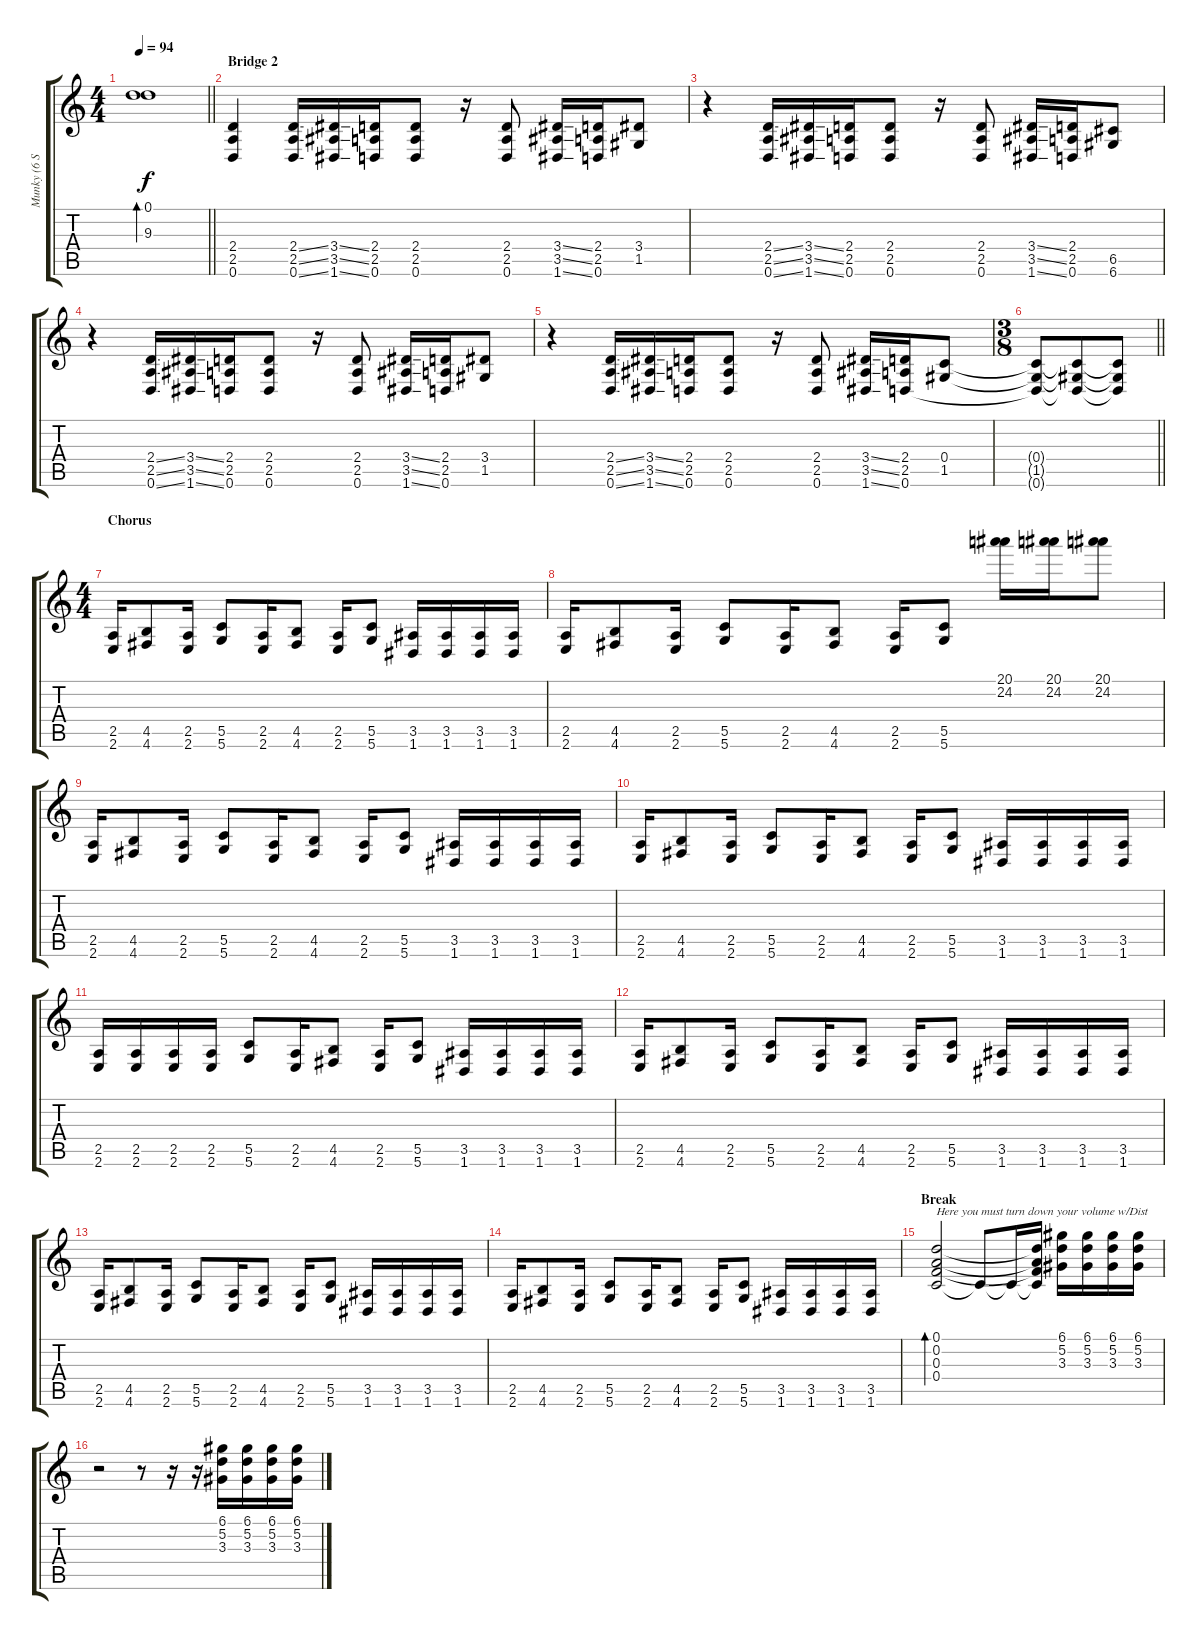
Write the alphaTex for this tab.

\track ("Munky (6 String)" "Munky (6 S") {instrument overdrivenguitar}
\staff {score tabs}
\tuning (D4 A3 F3 C3 G2 D2) {hide}
\ts (4 4)
\tempo 94
\clef g2
\barLineRight lightlight
\ks c
(0.1 9.3).1{bd 240 dy f volume 16} |
\section ("" "Bridge 2")
(2.4 2.5 0.6).4 (2.4{ss} 2.5{ss} 0.6{ss}).16 (3.4{ss} 3.5{ss} 1.6{ss}).16 (2.4 2.5 0.6).16 (2.4 2.5 0.6).8 r.16 (2.4 2.5 0.6).8 (3.4{ss} 3.5{ss} 1.6{ss}).16 (2.4 2.5 0.6).16 (3.4 1.5).8 |
r.4 (2.4{ss} 2.5{ss} 0.6{ss}).16 (3.4{ss} 3.5{ss} 1.6{ss}).16 (2.4 2.5 0.6).16 (2.4 2.5 0.6).8 r.16 (2.4 2.5 0.6).8 (3.4{ss} 3.5{ss} 1.6{ss}).16 (2.4 2.5 0.6).16 (6.5 6.6).8 |
r.4 (2.4{ss} 2.5{ss} 0.6{ss}).16 (3.4{ss} 3.5{ss} 1.6{ss}).16 (2.4 2.5 0.6).16 (2.4 2.5 0.6).8 r.16 (2.4 2.5 0.6).8 (3.4{ss} 3.5{ss} 1.6{ss}).16 (2.4 2.5 0.6).16 (3.4 1.5).8 |
r.4 (2.4{ss} 2.5{ss} 0.6{ss}).16 (3.4{ss} 3.5{ss} 1.6{ss}).16 (2.4 2.5 0.6).16 (2.4 2.5 0.6).8 r.16 (2.4 2.5 0.6).8 (3.4{ss} 3.5{ss} 1.6{ss}).16 (2.4 2.5 0.6).16 (0.4 1.5).8 |
\ts (3 8)
\barLineRight lightlight
(0.4{t} 1.5{t} 0.6{t}).8 (0.4{t} 1.5{t} 0.6{t}).8 (0.4{t} 1.5{t} 0.6{t}).8 |
\ts (4 4)
\section ("" "Chorus")
(2.5 2.6).16 (4.5 4.6).8 (2.5 2.6).16 (5.5 5.6).8 (2.5 2.6).16 (4.5 4.6).8 (2.5 2.6).16 (5.5 5.6).8 (3.5 1.6).16 (3.5 1.6).16 (3.5 1.6).16 (3.5 1.6).16 |
(2.5 2.6).16 (4.5 4.6).8 (2.5 2.6).16 (5.5 5.6).8 (2.5 2.6).16 (4.5 4.6).8 (2.5 2.6).16 (5.5 5.6).8 (20.1 24.2).16{volume 8} (20.1 24.2).16 (20.1 24.2).8 |
(2.5 2.6).16{volume 16} (4.5 4.6).8 (2.5 2.6).16 (5.5 5.6).8 (2.5 2.6).16 (4.5 4.6).8 (2.5 2.6).16 (5.5 5.6).8 (3.5 1.6).16 (3.5 1.6).16 (3.5 1.6).16 (3.5 1.6).16 |
(2.5 2.6).16 (4.5 4.6).8 (2.5 2.6).16 (5.5 5.6).8 (2.5 2.6).16 (4.5 4.6).8 (2.5 2.6).16 (5.5 5.6).8 (3.5 1.6).16 (3.5 1.6).16 (3.5 1.6).16 (3.5 1.6).16 |
(2.5 2.6).16 (2.5 2.6).16 (2.5 2.6).16 (2.5 2.6).16 (5.5 5.6).8 (2.5 2.6).16 (4.5 4.6).8 (2.5 2.6).16 (5.5 5.6).8 (3.5 1.6).16 (3.5 1.6).16 (3.5 1.6).16 (3.5 1.6).16 |
(2.5 2.6).16 (4.5 4.6).8 (2.5 2.6).16 (5.5 5.6).8 (2.5 2.6).16 (4.5 4.6).8 (2.5 2.6).16 (5.5 5.6).8 (3.5 1.6).16 (3.5 1.6).16 (3.5 1.6).16 (3.5 1.6).16 |
(2.5 2.6).16 (4.5 4.6).8 (2.5 2.6).16 (5.5 5.6).8 (2.5 2.6).16 (4.5 4.6).8 (2.5 2.6).16 (5.5 5.6).8 (3.5 1.6).16 (3.5 1.6).16 (3.5 1.6).16 (3.5 1.6).16 |
(2.5 2.6).16 (4.5 4.6).8 (2.5 2.6).16 (5.5 5.6).8 (2.5 2.6).16 (4.5 4.6).8 (2.5 2.6).16 (5.5 5.6).8 (3.5 1.6).16 (3.5 1.6).16 (3.5 1.6).16 (3.5 1.6).16 |
\section ("" "Break")
(0.1 0.2 0.3 0.4).2{bd 120 txt "Here you must turn down your volume w/Dist" volume 10 instrument distortionguitar} 0.4{t}.8 0.4{t}.16 (0.1{t} 0.2{t} 0.3{t} 0.4{t}).16 (6.1 5.2 3.3).16 (6.1 5.2 3.3).16 (6.1 5.2 3.3).16 (6.1 5.2 3.3).16 |
r.2 r.8 r.16 r.16 (6.1 5.2 3.3).16 (6.1 5.2 3.3).16 (6.1 5.2 3.3).16 (6.1 5.2 3.3).16
